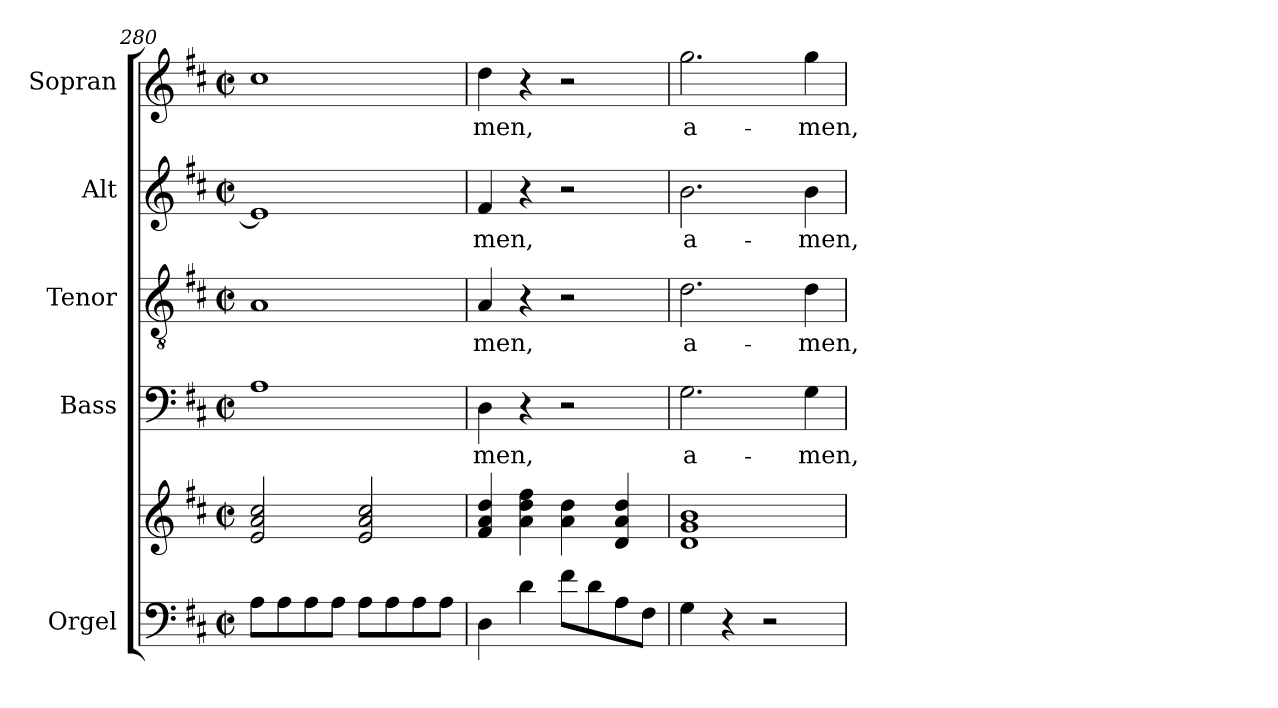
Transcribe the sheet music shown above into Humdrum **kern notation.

**kern	**kern	**kern	**text	**kern	**text	**kern	**text	**kern	**text
*part5	*part5	*part4	*part4	*part3	*part3	*part2	*part2	*part1	*part1
*staff6	*staff5	*staff4	*staff4	*staff3	*staff3	*staff2	*staff2	*staff1	*staff1
*I"Orgel	*	*I"Bass	*	*I"Tenor	*	*I"Alt	*	*I"Sopran	*
*I'Org.	*	*I'B.	*	*I'T.	*	*I'A.	*	*I'S.	*
*clefF4	*clefG2	*clefF4	*	*clefGv2	*	*clefG2	*	*clefG2	*
*k[f#c#]	*k[f#c#]	*k[f#c#]	*	*k[f#c#]	*	*k[f#c#]	*	*k[f#c#]	*
*D:	*D:	*D:	*	*D:	*	*D:	*	*D:	*
*M2/2	*M2/2	*M2/2	*	*M2/2	*	*M2/2	*	*M2/2	*
*met(c|)	*met(c|)	*met(c|)	*	*met(c|)	*	*met(c|)	*	*met(c|)	*
=280	=280	=280	=280	=280	=280	=280	=280	=280	=280
8A\L	2e/ 2a/ 2cc#/	1A	.	1A	.	1e]	.	1cc#	.
8A\	.	.	.	.	.	.	.	.	.
8A\	.	.	.	.	.	.	.	.	.
8A\J	.	.	.	.	.	.	.	.	.
8A\L	2e/ 2a/ 2cc#/	.	.	.	.	.	.	.	.
8A\	.	.	.	.	.	.	.	.	.
8A\	.	.	.	.	.	.	.	.	.
8A\J	.	.	.	.	.	.	.	.	.
=281	=281	=281	=281	=281	=281	=281	=281	=281	=281
!	!	!	!LO:LY:b	!	!LO:LY:b	!	!LO:LY:b	!	!LO:LY:b
4D\	4f#/ 4a/ 4dd/	4D\	-men,	4A/	-men,	4f#/	-men,	4dd\	-men,
4d\	4a\ 4dd\ 4ff#\	4r	.	4r	.	4r	.	4r	.
8f#\L	4a\ 4dd\	2r	.	2r	.	2r	.	2r	.
8d\	.	.	.	.	.	.	.	.	.
8A\	4d/ 4a/ 4dd/	.	.	.	.	.	.	.	.
8F#\J	.	.	.	.	.	.	.	.	.
=282	=282	=282	=282	=282	=282	=282	=282	=282	=282
!	!	!	!LO:LY:b	!	!LO:LY:b	!	!LO:LY:b	!	!LO:LY:b
4G\	1d 1g 1b	2.G\	a-	2.d\	a-	2.b\	a-	2.gg\	a-
4r	.	.	.	.	.	.	.	.	.
2r	.	.	.	.	.	.	.	.	.
!	!	!	!LO:LY:b	!	!LO:LY:b	!	!LO:LY:b	!	!LO:LY:b
.	.	4G\	-men,	4d\	-men,	4b\	-men,	4gg\	-men,
=	=	=	=	=	=	=	=	=	=
*-	*-	*-	*-	*-	*-	*-	*-	*-	*-
